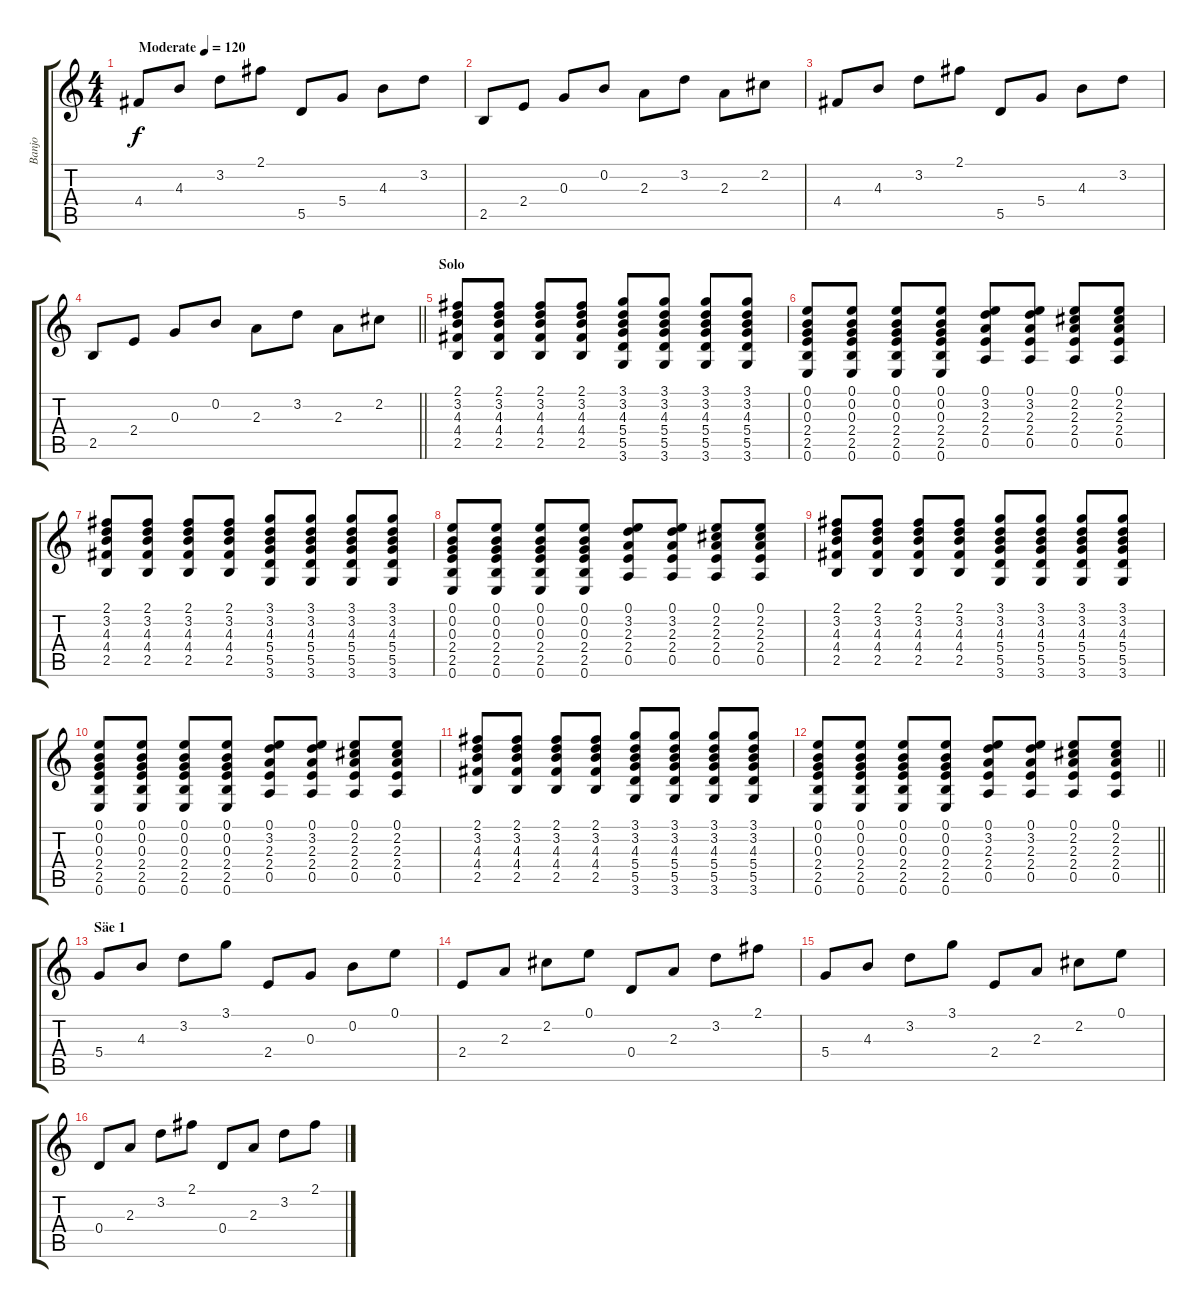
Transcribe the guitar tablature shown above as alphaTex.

\track ("Banjo" "Banjo") {instrument banjo}
\staff {score tabs}
\tuning (E4 B3 G3 D3 A2 E2) {hide}
\displaytranspose 12
\ts (4 4)
\tempo (120 "Moderate")
\clef g2
\ks c
4.4.8{dy f instrument banjo} 4.3.8 3.2.8 2.1.8 5.5.8 5.4.8 4.3.8 3.2.8 |
2.5.8 2.4.8 0.3.8 0.2.8 2.3.8 3.2.8 2.3.8 2.2.8 |
4.4.8 4.3.8 3.2.8 2.1.8 5.5.8 5.4.8 4.3.8 3.2.8 |
\barLineRight lightlight
2.5.8 2.4.8 0.3.8 0.2.8 2.3.8 3.2.8 2.3.8 2.2.8 |
\section ("" "Solo")
(2.1 3.2 4.3 4.4 2.5).8 (2.1 3.2 4.3 4.4 2.5).8 (2.1 3.2 4.3 4.4 2.5).8 (2.1 3.2 4.3 4.4 2.5).8 (3.1 3.2 4.3 5.4 5.5 3.6).8 (3.1 3.2 4.3 5.4 5.5 3.6).8 (3.1 3.2 4.3 5.4 5.5 3.6).8 (3.1 3.2 4.3 5.4 5.5 3.6).8 |
(0.1 0.2 0.3 2.4 2.5 0.6).8 (0.1 0.2 0.3 2.4 2.5 0.6).8 (0.1 0.2 0.3 2.4 2.5 0.6).8 (0.1 0.2 0.3 2.4 2.5 0.6).8 (0.1 3.2 2.3 2.4 0.5).8 (0.1 3.2 2.3 2.4 0.5).8 (0.1 2.2 2.3 2.4 0.5).8 (0.1 2.2 2.3 2.4 0.5).8 |
(2.1 3.2 4.3 4.4 2.5).8 (2.1 3.2 4.3 4.4 2.5).8 (2.1 3.2 4.3 4.4 2.5).8 (2.1 3.2 4.3 4.4 2.5).8 (3.1 3.2 4.3 5.4 5.5 3.6).8 (3.1 3.2 4.3 5.4 5.5 3.6).8 (3.1 3.2 4.3 5.4 5.5 3.6).8 (3.1 3.2 4.3 5.4 5.5 3.6).8 |
(0.1 0.2 0.3 2.4 2.5 0.6).8 (0.1 0.2 0.3 2.4 2.5 0.6).8 (0.1 0.2 0.3 2.4 2.5 0.6).8 (0.1 0.2 0.3 2.4 2.5 0.6).8 (0.1 3.2 2.3 2.4 0.5).8 (0.1 3.2 2.3 2.4 0.5).8 (0.1 2.2 2.3 2.4 0.5).8 (0.1 2.2 2.3 2.4 0.5).8 |
(2.1 3.2 4.3 4.4 2.5).8 (2.1 3.2 4.3 4.4 2.5).8 (2.1 3.2 4.3 4.4 2.5).8 (2.1 3.2 4.3 4.4 2.5).8 (3.1 3.2 4.3 5.4 5.5 3.6).8 (3.1 3.2 4.3 5.4 5.5 3.6).8 (3.1 3.2 4.3 5.4 5.5 3.6).8 (3.1 3.2 4.3 5.4 5.5 3.6).8 |
(0.1 0.2 0.3 2.4 2.5 0.6).8 (0.1 0.2 0.3 2.4 2.5 0.6).8 (0.1 0.2 0.3 2.4 2.5 0.6).8 (0.1 0.2 0.3 2.4 2.5 0.6).8 (0.1 3.2 2.3 2.4 0.5).8 (0.1 3.2 2.3 2.4 0.5).8 (0.1 2.2 2.3 2.4 0.5).8 (0.1 2.2 2.3 2.4 0.5).8 |
(2.1 3.2 4.3 4.4 2.5).8 (2.1 3.2 4.3 4.4 2.5).8 (2.1 3.2 4.3 4.4 2.5).8 (2.1 3.2 4.3 4.4 2.5).8 (3.1 3.2 4.3 5.4 5.5 3.6).8 (3.1 3.2 4.3 5.4 5.5 3.6).8 (3.1 3.2 4.3 5.4 5.5 3.6).8 (3.1 3.2 4.3 5.4 5.5 3.6).8 |
\barLineRight lightlight
(0.1 0.2 0.3 2.4 2.5 0.6).8 (0.1 0.2 0.3 2.4 2.5 0.6).8 (0.1 0.2 0.3 2.4 2.5 0.6).8 (0.1 0.2 0.3 2.4 2.5 0.6).8 (0.1 3.2 2.3 2.4 0.5).8 (0.1 3.2 2.3 2.4 0.5).8 (0.1 2.2 2.3 2.4 0.5).8 (0.1 2.2 2.3 2.4 0.5).8 |
\section ("" "Säe 1")
5.4.8 4.3.8 3.2.8 3.1.8 2.4.8 0.3.8 0.2.8 0.1.8 |
2.4.8 2.3.8 2.2.8 0.1.8 0.4.8 2.3.8 3.2.8 2.1.8 |
5.4.8 4.3.8 3.2.8 3.1.8 2.4.8 2.3.8 2.2.8 0.1.8 |
0.4.8 2.3.8 3.2.8 2.1.8 0.4.8 2.3.8 3.2.8 2.1.8
